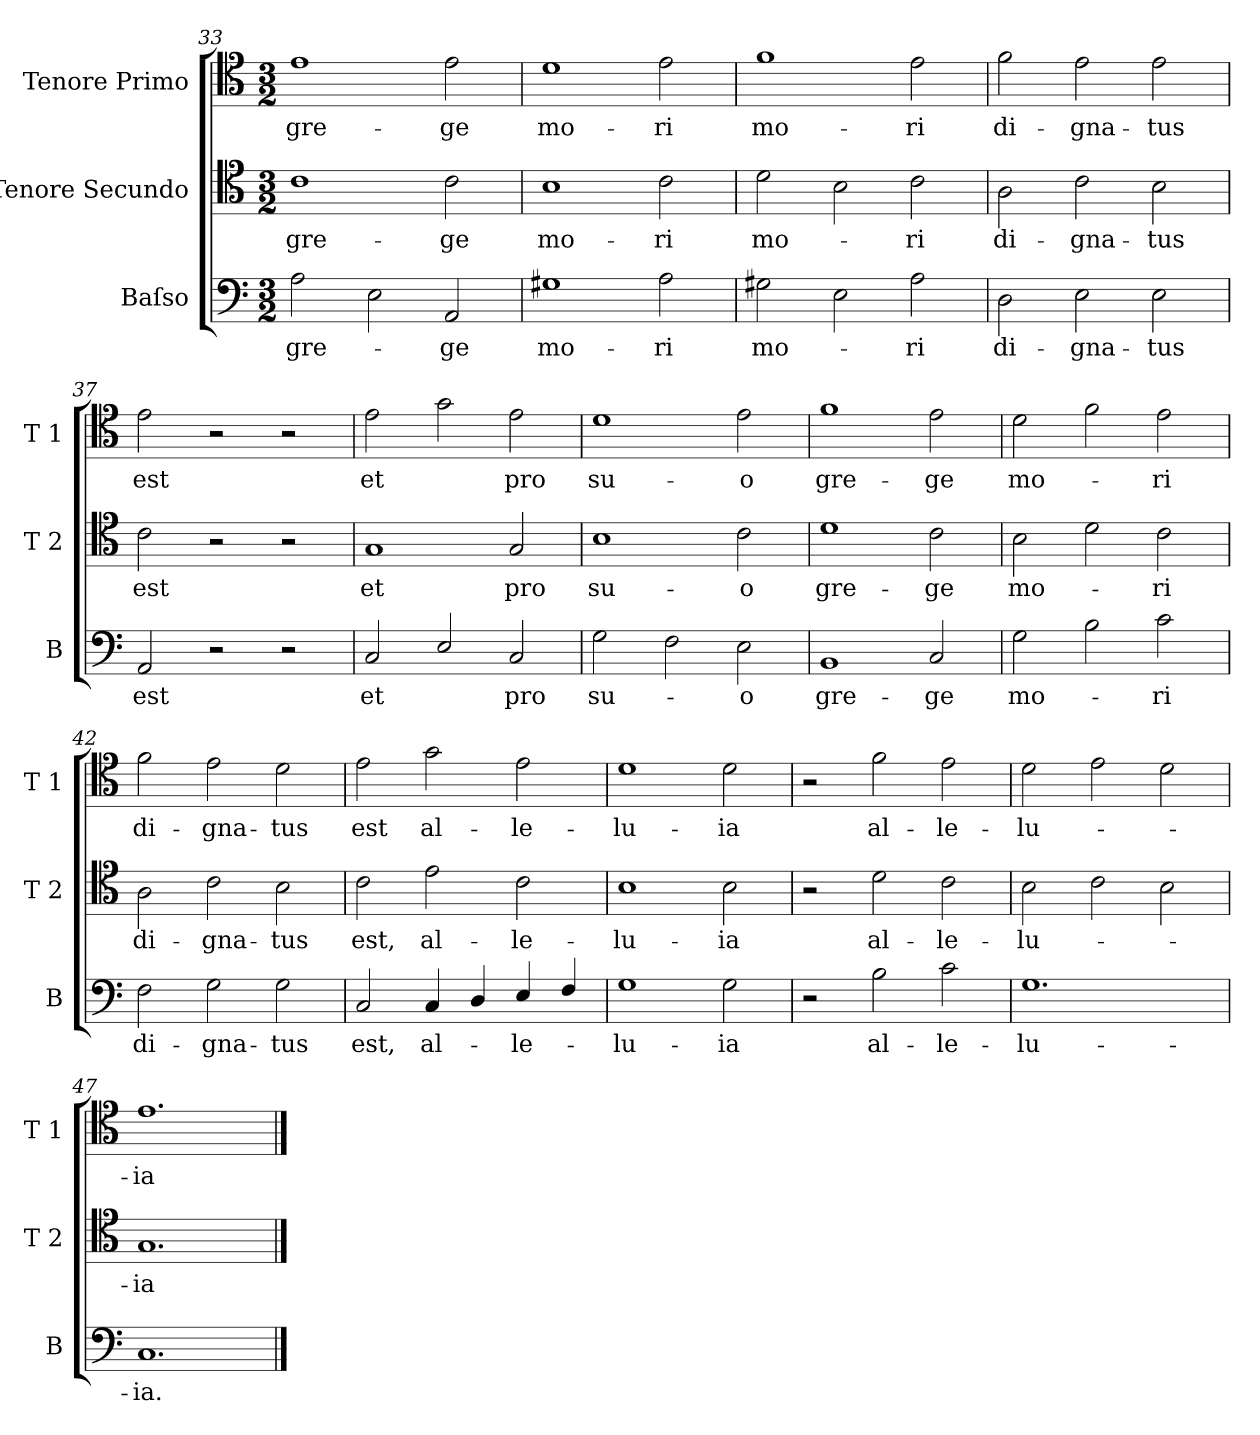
**kern	**text	**kern	**text	**kern	**text
*part3	*part3	*part2	*part2	*part1	*part1
*staff3	*staff3	*staff2	*staff2	*staff1	*staff1
*I"Baſso	*	*I"Tenore Secundo	*	*I"Tenore Primo	*
*I'B	*	*I'T 2	*	*I'T 1	*
*clefF4	*	*clefC4	*	*clefC4	*
*k[]	*	*k[]	*	*k[]	*
*M3/2	*	*M3/2	*	*M3/2	*
=33	=33	=33	=33	=33	=33
2A\	gre-	1c	gre-	1e	gre-
2E\	.	.	.	.	.
2AA/	-ge	2c\	-ge	2e\	-ge
=34	=34	=34	=34	=34	=34
1G#X	mo-	1B	mo-	1d	mo-
2A\	-ri	2c\	-ri	2e\	-ri
=35	=35	=35	=35	=35	=35
2G#X\	mo-	2d\	mo-	1f	mo-
2E\	.	2B\	.	.	.
2A\	-ri	2c\	-ri	2e\	-ri
=36	=36	=36	=36	=36	=36
2D\	di-	2A\	di-	2f\	di-
2E\	gna-	2c\	-gna-	2e\	-gna-
2E\	-tus	2B\	-tus	2e\	-tus
=37	=37	=37	=37	=37	=37
2AA/	est	2c\	est	2e\	est
2r	.	2r	.	2r	.
2r	.	2r	.	2r	.
=38	=38	=38	=38	=38	=38
2C/	et	1G	et	2e\	et
2E/	.	.	.	2g\	.
2C/	pro	2G/	pro	2e\	pro
=39	=39	=39	=39	=39	=39
2G\	su-	1B	su-	1d	su-
2F\	.	.	.	.	.
2E\	-o	2c\	-o	2e\	-o
=40	=40	=40	=40	=40	=40
1BB	gre-	1d	gre-	1f	gre-
2C/	-ge	2c\	-ge	2e\	-ge
=41	=41	=41	=41	=41	=41
2G\	mo-	2B\	mo-	2d\	mo-
2B\	.	2d\	.	2f\	.
2c\	-ri	2c\	-ri	2e\	-ri
=42	=42	=42	=42	=42	=42
2F\	di-	2A\	di-	2f\	di-
2G\	-gna-	2c\	-gna-	2e\	-gna-
2G\	-tus	2B\	-tus	2d\	-tus
=43	=43	=43	=43	=43	=43
2C/	est,	2c\	est,	2e\	est
4C/	al-	2e\	al-	2g\	al-
4D/	.	.	.	.	.
4E/	-le-	2c\	-le-	2e\	-le-
4F/	.	.	.	.	.
=44	=44	=44	=44	=44	=44
1G	-lu-	1B	-lu-	1d	-lu-
2G\	-ia	2B\	-ia	2d\	-ia
=45	=45	=45	=45	=45	=45
2r	.	2r	.	2r	.
2B\	al-	2d\	al-	2f\	al-
2c\	-le-	2c\	-le-	2e\	-le-
=46	=46	=46	=46	=46	=46
1.G	-lu-	2B\	-lu-	2d\	-lu-
.	.	2c\	.	2e\	.
.	.	2B\	.	2d\	.
=47	=47	=47	=47	=47	=47
1.C	-ia.	1.G	-ia	1.e	-ia
==	==	==	==	==	==
*-	*-	*-	*-	*-	*-
